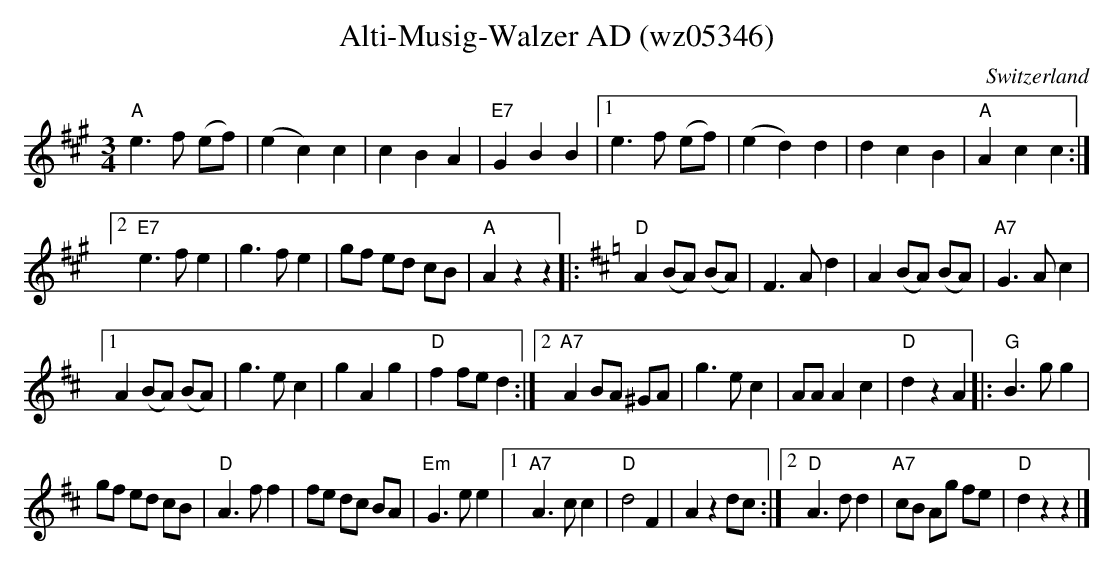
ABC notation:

X:1
T: Alti-Musig-Walzer AD (wz05346)
O:Switzerland
M:3/4
L:1/8
K:A major
"A"e3f (ef) | (e2c2)c2 | c2B2A2 | "E7"G2B2B2 |1 e3f (ef) | (e2d2)d2 | d2c2B2 | "A"A2c2c2 :|2
"E7"e3fe2 | g3fe2 | gf ed cB | "A"A2z2z2 |: [K:D] "D"A2 (BA) (BA) | F3Ad2 | A2 (BA) (BA) | "A7"G3Ac2 |1
A2 (BA) (BA) | g3ec2 | g2A2g2 | "D"f2 fed2 :|2  "A7"A2 BA ^GA | g3ec2 | AAA2c2 | "D"d2z2A2 |: "G"B3gg2 |
gf ed cB | "D"A3ff2 | fe dc BA | "Em"G3ee2 |1 "A7"A3cc2 | "D"d4F2 | A2z2dc :|2 "D"A3dd2 | "A7"cB Ag fe | "D"d2z2z2 |]
